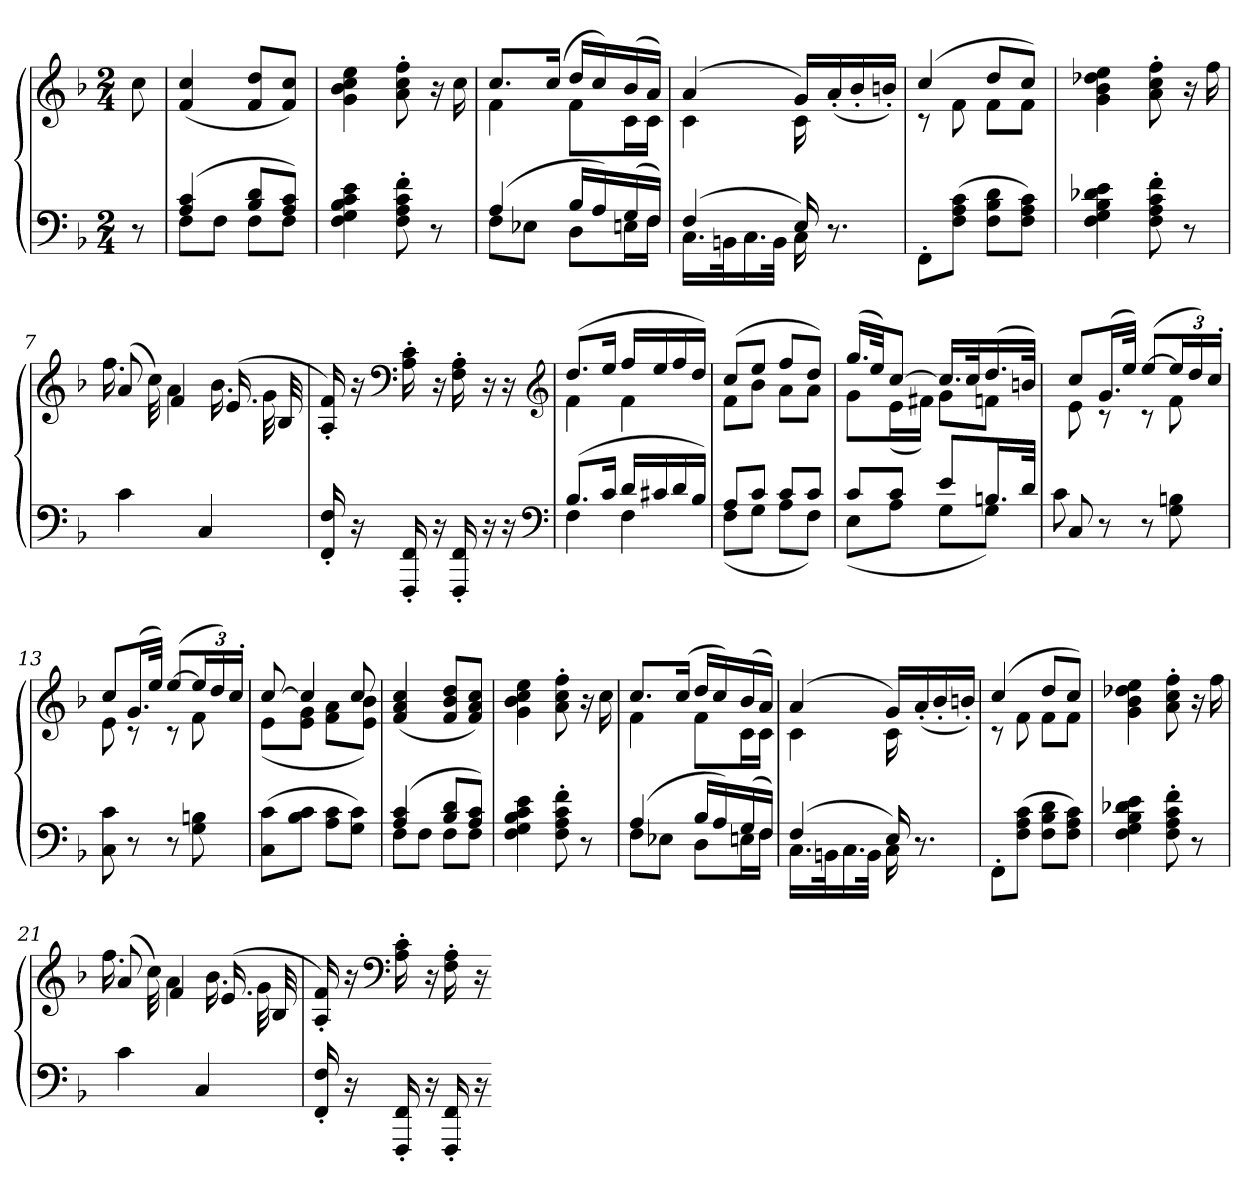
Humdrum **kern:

**kern	**kern
*part1	*part1
*staff2	*staff1
*clefF4	*clefG2
*k[b-]	*k[b-]
*F:	*F:
*M2/4	*M2/4
=	=
8r	8cc
=1	=1
*^	*
(4A 4c	8FL	(4f 4cc
.	8FJ	.
8B- 8dL	8FL	8f 8ddL
8A 8cJ)	8FJ	8f 8ccJ)
*v	*v	*
=2	=2
4F 4G 4B- 4c 4e	4g 4b- 4cc 4ee
8F' 8A' 8c' 8f'	8a' 8cc' 8ff'
8r	16r
.	16cc
=3	=3
*^	*^
(4A	8FL	8.ccL	4f
.	8E-XJ	.	.
.	.	(16ccJk	.
16B-LL	8DL	16ddLL	8fL
16A)	.	16cc)	.
(16G	16EnL	(16b-	16cL
16FJJ)	16FJJ	16aJJ)	16cJJ
=4	=4	=4	=4
(4F	16.CLL	(4a	4c
.	32BBnK	.	.
.	16.C	.	.
.	32BBJJk	.	.
16E)	16C	16gLL)	16c
8.r	8.ryy	(16a'	8.ryy
.	.	16b-'	.
.	.	16bn'JJ)	.
*v	*v	*	*
=5	=5	=5
8FF'L	(4cc	8r
(8F 8A 8cJ	.	8f
8F 8B- 8dL	8ddL	8fL
8F 8A 8cJ)	8ccJ)	8fJ
*	*v	*v
=6	=6
4F 4G 4B- 4d-X 4e	4g 4b- 4dd-X 4ee
8F' 8A' 8c' 8f'	8a' 8cc' 8ff'
8r	16r
.	16ff
=7	=7
*	*^
4c	(8a	16.ff
.	.	32cc)
.	4f	4a
4C	.	.
.	(16.e	16.b-
.	32B-	32g
*	*v	*v
=8	=8
16FF' 16F'	16A' 16f')
16r	16r
*	*clefF4
16FFF' 16FF'	16A' 16c'
16r	16r
16FFF' 16FF'	16F' 16A'
16r	16r
16r	16r
*clefF4	*clefG2
=9	=9
*^	*^
(8.B-L	4F	(8.ddL	4f
16cJk	.	16eeJk	.
16dLL	4F	16ffLL	4f
16c#X	.	16ee	.
16d	.	16ff	.
16B-JJ)	.	16ddJJ)	.
=10	=10	=10	=10
8AL	(8FL	(8ccL	8fL
8cJ	8GJ	8eeJ	8b-J
8cL	8AL	8ffL	8aL
8cJ	8FJ)	8ddJ)	8aJ
=11	=11	=11	=11
8cL	(8EL	(16.ggLL	8gL
.	.	32eeJK)	.
8cJ	8AJ	[8ccJ	(16eL
.	.	.	16f#XJJ)
8eL	8GL	16.ccLL]	8gL
.	.	32ccK	.
16.BnL	8GJ)	(16.dd	8fnJ
32dJJk	.	32bnJJk)	.
=12	=12	=12	=12
8C	8c	8ccL	8e
8r	4.ryy	(16.gL	8r
.	.	32eeJJk)	.
8r	.	([8eeL	8r
8G 8Bn	.	24eeL]	8f
.	.	24dd)	.
.	.	24cc'JJ	.
*v	*v	*	*
=13	=13	=13
8C 8c	8ccL	8e
8r	(16.gL	8r
.	32eeJJk)	.
8r	([8eeL	8r
8G 8Bn	24eeL]	8f
.	24dd)	.
.	24cc'JJ	.
=14	=14	=14
(8C 8cL	[8cc	(8eL
8B- 8cJ	4cc]	8e 8gJ
8A 8cL	.	8f 8aL
8G 8cJ)	8cc	8e 8b-J)
*	*v	*v
=15	=15
*^	*
(4A 4c	8FL	(4f 4a 4cc
.	8FJ	.
8B- 8dL	8FL	8f 8b- 8ddL
8A 8cJ)	8FJ	8f 8a 8ccJ)
*v	*v	*
=16	=16
4F 4G 4B- 4c 4e	4g 4b- 4cc 4ee
8F' 8A' 8c' 8f'	8a' 8cc' 8ff'
8r	16r
.	16cc
=17	=17
*^	*^
(4A	8FL	8.ccL	4f
.	8E-XJ	.	.
.	.	(16ccJk	.
16B-LL	8DL	16ddLL	8fL
16A)	.	16cc)	.
(16G	16EnL	(16b-	16cL
16FJJ)	16FJJ	16aJJ)	16cJJ
=18	=18	=18	=18
(4F	16.CLL	(4a	4c
.	32BBnK	.	.
.	16.C	.	.
.	32BBJJk	.	.
16E)	16C	16gLL)	16c
8.r	8.ryy	(16a'	8.ryy
.	.	16b-'	.
.	.	16bn'JJ)	.
*v	*v	*	*
=19	=19	=19
8FF'L	(4cc	8r
(8F 8A 8cJ	.	8f
8F 8B- 8dL	8ddL	8fL
8F 8A 8cJ)	8ccJ)	8fJ
*	*v	*v
=20	=20
4F 4G 4B- 4d-X 4e	4g 4b- 4dd-X 4ee
8F' 8A' 8c' 8f'	8a' 8cc' 8ff'
8r	16r
.	16ff
=21	=21
*	*^
4c	(8a	16.ff
.	.	32cc)
.	4f	4a
4C	.	.
.	(16.e	16.b-
.	32B-	32g
*	*v	*v
=22	=22
16FF' 16F'	16A' 16f')
16r	16r
*	*clefF4
16FFF' 16FF'	16A' 16c'
16r	16r
16FFF' 16FF'	16F' 16A'
16r	16r
=-	=-
*-	*-
